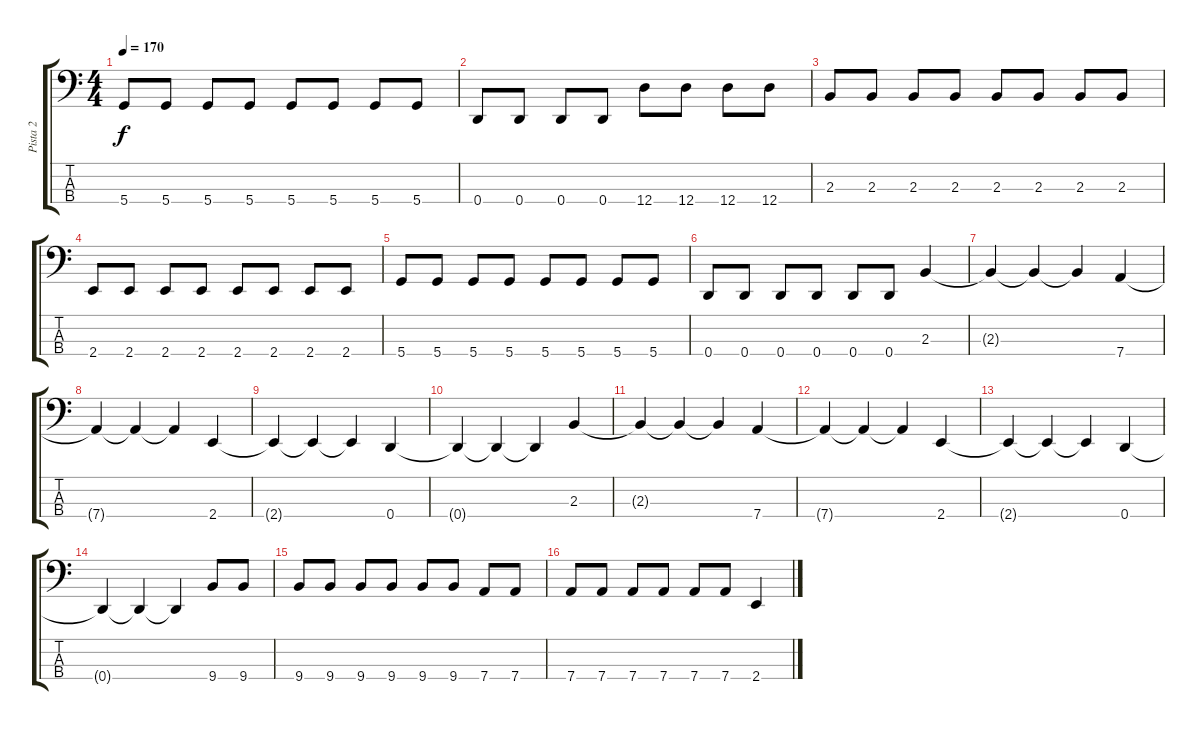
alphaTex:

\track ("Pista 2" "Pista 2") {instrument electricbasspick}
\staff {score tabs}
\tuning (G2 D2 A1 D1) {hide}
\ts (4 4)
\tempo 170
\clef f4
\ks c
5.4.8{dy f} 5.4.8 5.4.8 5.4.8 5.4.8 5.4.8 5.4.8 5.4.8 |
0.4.8 0.4.8 0.4.8 0.4.8 12.4.8 12.4.8 12.4.8 12.4.8 |
2.3.8 2.3.8 2.3.8 2.3.8 2.3.8 2.3.8 2.3.8 2.3.8 |
2.4.8 2.4.8 2.4.8 2.4.8 2.4.8 2.4.8 2.4.8 2.4.8 |
5.4.8 5.4.8 5.4.8 5.4.8 5.4.8 5.4.8 5.4.8 5.4.8 |
0.4.8 0.4.8 0.4.8 0.4.8 0.4.8 0.4.8 2.3.4 |
2.3{t}.4 2.3{t}.4 2.3{t}.4 7.4.4 |
7.4{t}.4 7.4{t}.4 7.4{t}.4 2.4.4 |
2.4{t}.4 2.4{t}.4 2.4{t}.4 0.4.4 |
0.4{t}.4 0.4{t}.4 0.4{t}.4 2.3.4 |
2.3{t}.4 2.3{t}.4 2.3{t}.4 7.4.4 |
7.4{t}.4 7.4{t}.4 7.4{t}.4 2.4.4 |
2.4{t}.4 2.4{t}.4 2.4{t}.4 0.4.4 |
0.4{t}.4 0.4{t}.4 0.4{t}.4 9.4.8 9.4.8 |
9.4.8 9.4.8 9.4.8 9.4.8 9.4.8 9.4.8 7.4.8 7.4.8 |
7.4.8 7.4.8 7.4.8 7.4.8 7.4.8 7.4.8 2.4.4
